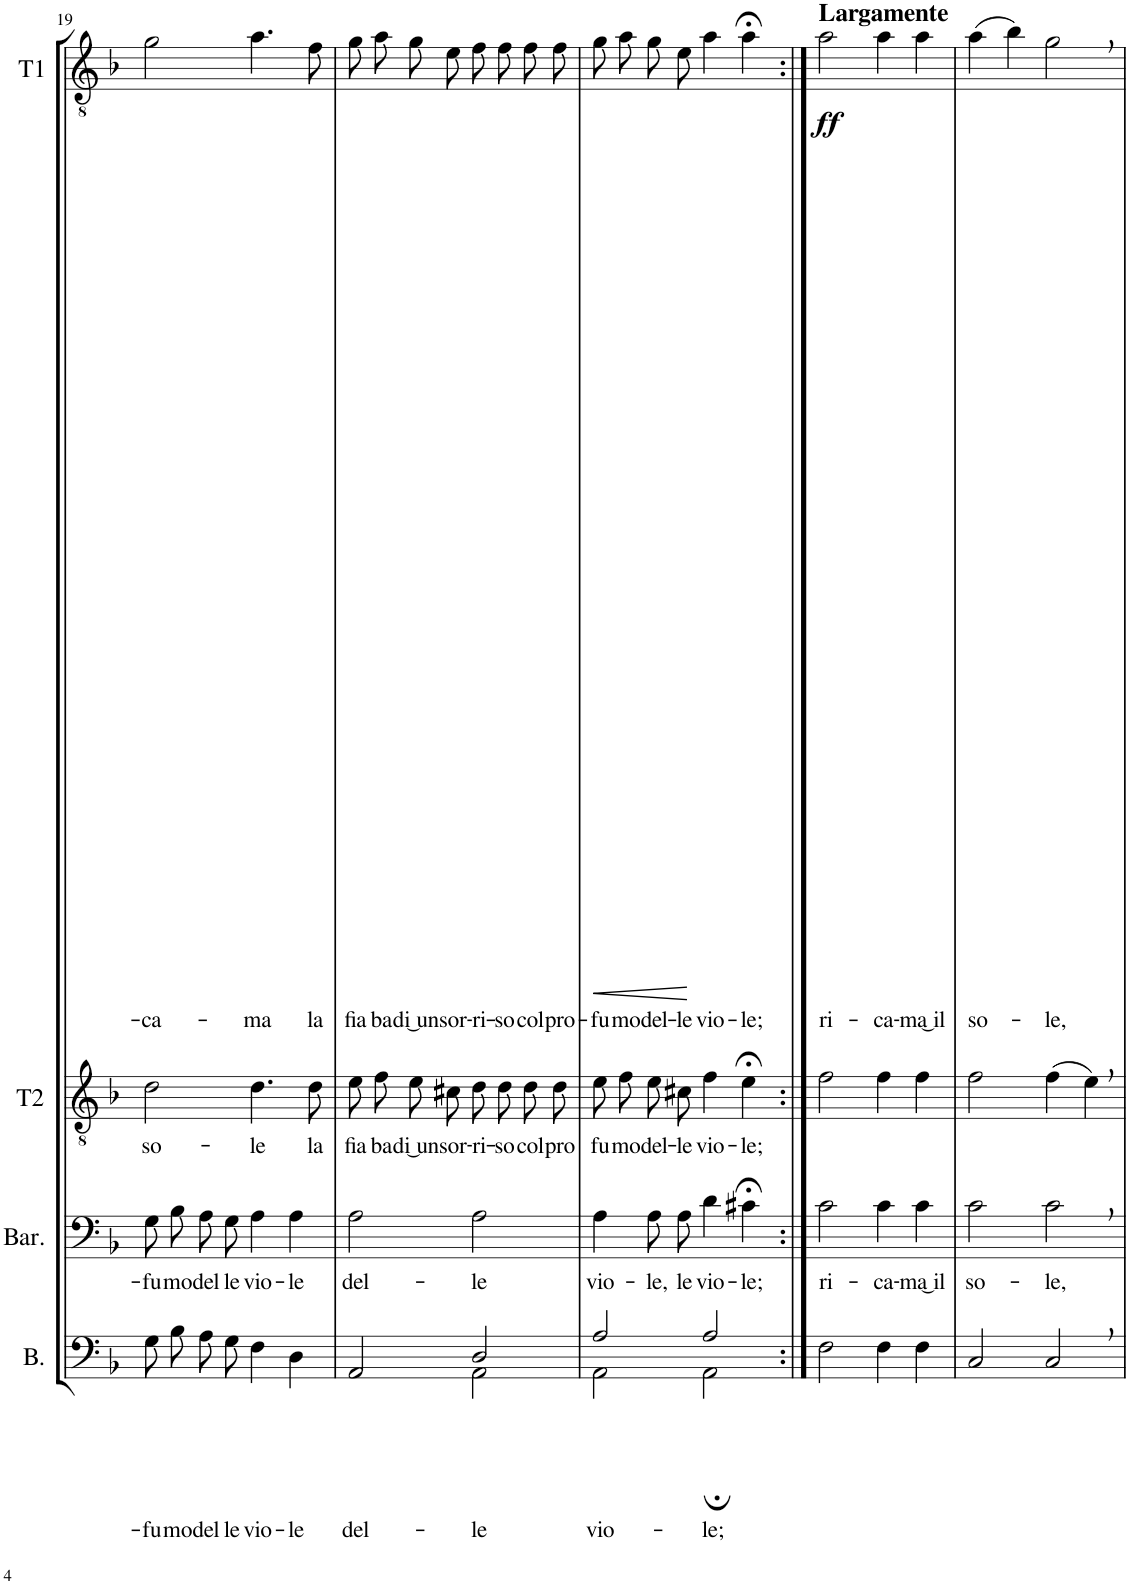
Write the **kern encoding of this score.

**kern	**text	**kern	**text	**kern	**text	**kern	**text	**dynam
*part4	*part4	*part3	*part3	*part2	*part2	*part1	*part1	*part1
*staff4	*staff4	*staff3	*staff3	*staff2	*staff2	*staff1	*staff1	*staff1
*I"Basso	*	*I"Baritono	*	*I"Tenore II	*	*I"Tenore I	*	*
*I'B.	*	*I'Bar.	*	*I'T2	*	*I'T1	*	*
!!LO:PB:g=z
*clefF4	*	*clefF4	*	*clefGv2	*	*clefGv2	*	*
*k[b-]	*	*k[b-]	*	*k[b-]	*	*k[b-]	*	*
*M4/4	*	*M4/4	*	*M4/4	*	*M4/4	*	*
*met(c)	*	*met(c)	*	*met(c)	*	*met(c)	*	*
=19	=19	=19	=19	=19	=19	=19	=19	=19
!	!LO:LY:b	!	!LO:LY:b	!	!LO:LY:b	!	!LO:LY:b	!
8G\L	-fu-	8G\L	-fu-	2d\	so-	2g\	-ca-	.
!	!LO:LY:b	!	!LO:LY:b	!	!	!	!	!
8B-\J	-mo	8B-\J	-mo	.	.	.	.	.
!	!LO:LY:b	!	!LO:LY:b	!	!	!	!	!
8A\L	del-	8A\L	del-	.	.	.	.	.
!	!LO:LY:b	!	!LO:LY:b	!	!	!	!	!
8G\J	-le	8G\J	-le	.	.	.	.	.
!	!LO:LY:b	!	!LO:LY:b	!	!LO:LY:b	!	!LO:LY:b	!
4F\	vio-	4A\	vio-	4.d\	-le	4.a\	-ma	.
!	!LO:LY:b	!	!LO:LY:b	!	!	!	!	!
4D\	-le	4A\	-le	.	.	.	.	.
!	!	!	!	!	!LO:LY:b	!	!LO:LY:b	!
.	.	.	.	8d\	la	8f\	la	.
=20	=20	=20	=20	=20	=20	=20	=20	=20
!	!LO:LY:b	!	!LO:LY:b	!	!LO:LY:b	!	!LO:LY:b	!
*^	*	*	*	*	*	*	*	*
2AA/	2ryy	del-	2A\	del-	8e\L	fia-	8g\L	fia-	.
!	!	!	!	!	!	!LO:LY:b	!	!LO:LY:b	!
.	.	.	.	.	8f\J	-ba	8a\J	-ba	.
!	!	!	!	!	!	!LO:LY:b	!	!LO:LY:b	!
.	.	.	.	.	8e\L	di͜ un	8g\L	di͜ un	.
!	!	!	!	!	!	!LO:LY:b	!	!LO:LY:b	!
.	.	.	.	.	8c#X\J	sor-	8e\J	sor-	.
!	!	!LO:LY:b	!	!LO:LY:b	!	!LO:LY:b	!	!LO:LY:b	!
2D/	2AA\	-le	2A\	-le	8d\L	-ri-	8f\L	-ri-	.
!	!	!	!	!	!	!LO:LY:b	!	!LO:LY:b	!
.	.	.	.	.	8d\J	-so	8f\J	-so	.
!	!	!	!	!	!	!LO:LY:b	!	!LO:LY:b	!
.	.	.	.	.	8d\L	col	8f\L	col	.
!	!	!	!	!	!	!LO:LY:b	!	!LO:LY:b	!
.	.	.	.	.	8d\J	pro	8f\J	pro-	.
=21	=21	=21	=21	=21	=21	=21	=21	=21	=21
!	!	!LO:LY:b	!	!LO:LY:b	!	!LO:LY:b	!	!LO:LY:b	!LO:HP:b
2A/	2AA\	vio-	4A\	vio-	8e\L	fu-	8g\L	-fu-	<
!	!	!	!	!	!	!LO:LY:b	!	!LO:LY:b	!
.	.	.	.	.	8f\J	-mo	8a\J	-mo	.
!	!	!	!	!LO:LY:b	!	!LO:LY:b	!	!LO:LY:b	!
.	.	.	8A\L	-le,	8e\L	del-	8g\L	del-	.
!	!	!	!	!LO:LY:b	!	!LO:LY:b	!	!LO:LY:b	!
.	.	.	8A\J	le	8c#X\J	-le	8e\J	-le	[
!	!	!LO:LY:b	!	!LO:LY:b	!	!LO:LY:b	!	!LO:LY:b	!
2A;/	2AA\	-le;	4d\	vio-	4f\	vio-	4a\	vio-	.
!	!	!	!	!LO:LY:b	!	!LO:LY:b	!	!LO:LY:b	!
.	.	.	4c#X;<\	-le;	4e;<\	-le;	4a;<\	-le;	.
*v	*v	*	*	*	*	*	*	*	*
=22:|!	=22:|!	=22:|!	=22:|!	=22:|!	=22:|!	=22:|!	=22:|!	=22:|!
!	!	!	!	!	!	!LO:TX:a:B:t=Largamente	!	!
!	!	!	!LO:LY:b	!	!	!	!LO:LY:b	!LO:DY:b
2F\	.	2c\	ri-	2f\	.	2a\	ri-	ff
!	!	!	!LO:LY:b	!	!	!	!LO:LY:b	!
4F\	.	4c\	-ca-	4f\	.	4a\	-ca-	.
!	!	!	!LO:LY:b	!	!	!	!LO:LY:b	!
4F\	.	4c\	-ma͜ il	4f\	.	4a\	-ma͜ il	.
=23	=23	=23	=23	=23	=23	=23	=23	=23
!	!	!	!LO:LY:b	!	!	!	!LO:LY:b	!
2C/	.	2c\	so-	2f\	.	(4a\	so-	.
.	.	.	.	.	.	4b-\)	.	.
!	!	!	!LO:LY:b	!	!	!	!LO:LY:b	!
2C,/	.	2c,\	-le,	(4f\	.	2g,\	-le,	.
.	.	.	.	4e,\)	.	.	.	.
=	=	=	=	=	=	=	=	=
*-	*-	*-	*-	*-	*-	*-	*-	*-
